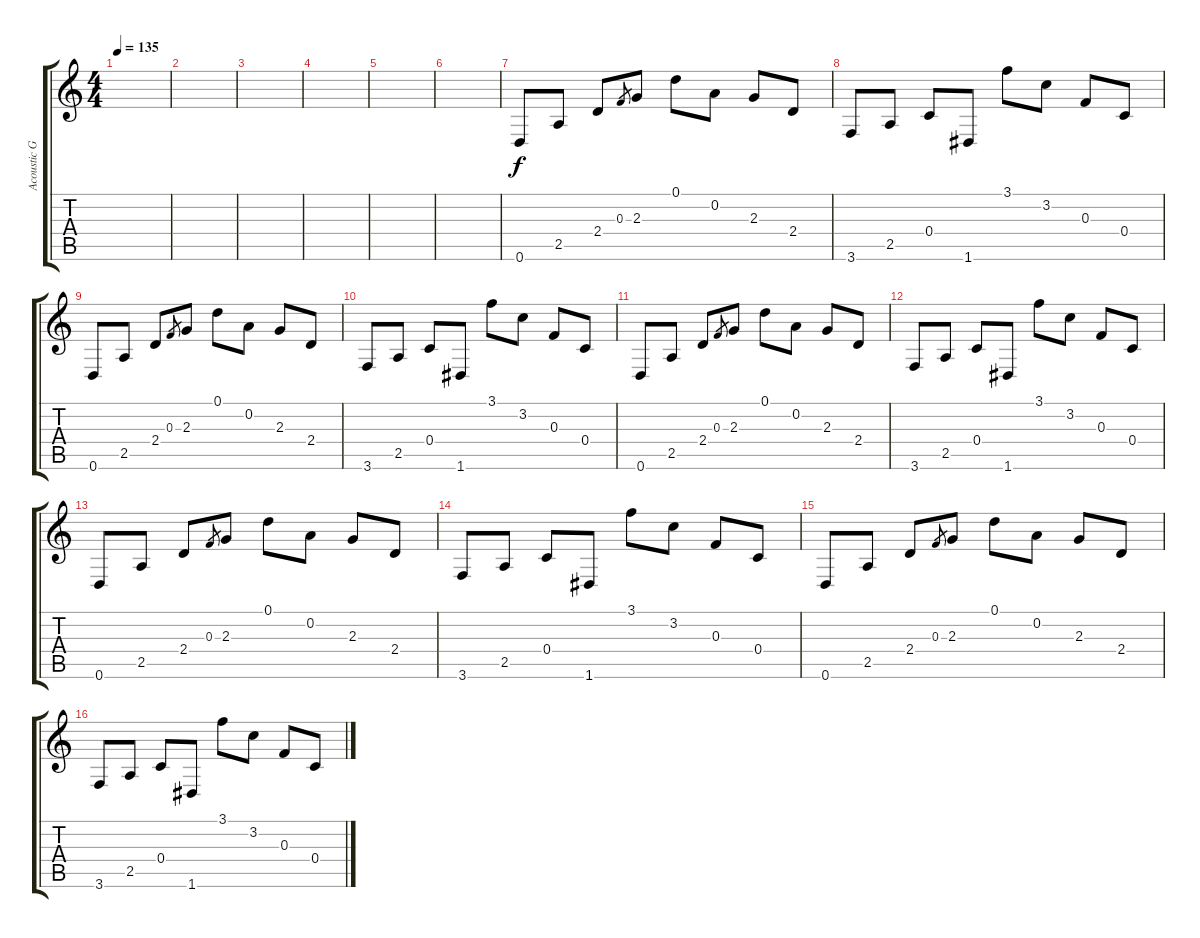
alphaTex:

\track ("Acoustic Giutar" "Acoustic G") {instrument acousticguitarsteel}
\staff {score tabs}
\tuning (D4 A3 F3 C3 G2 D2) {hide}
\ts (4 4)
\tempo 135
\clef g2
\ks c
|
|
|
|
|
|
0.6.8 2.5.8 2.4.8 0.3.8{gr} 2.3.8 0.1.8 0.2.8 2.3.8 2.4.8 |
3.6.8 2.5.8 0.4.8 1.6.8 3.1.8 3.2.8 0.3.8 0.4.8 |
0.6.8 2.5.8 2.4.8 0.3.8{gr} 2.3.8 0.1.8 0.2.8 2.3.8 2.4.8 |
3.6.8 2.5.8 0.4.8 1.6.8 3.1.8 3.2.8 0.3.8 0.4.8 |
0.6.8 2.5.8 2.4.8 0.3.8{gr} 2.3.8 0.1.8 0.2.8 2.3.8 2.4.8 |
3.6.8 2.5.8 0.4.8 1.6.8 3.1.8 3.2.8 0.3.8 0.4.8 |
0.6.8 2.5.8 2.4.8 0.3.8{gr} 2.3.8 0.1.8 0.2.8 2.3.8 2.4.8 |
3.6.8 2.5.8 0.4.8 1.6.8 3.1.8 3.2.8 0.3.8 0.4.8 |
0.6.8 2.5.8 2.4.8 0.3.8{gr} 2.3.8 0.1.8 0.2.8 2.3.8 2.4.8 |
3.6.8 2.5.8 0.4.8 1.6.8 3.1.8 3.2.8 0.3.8 0.4.8
